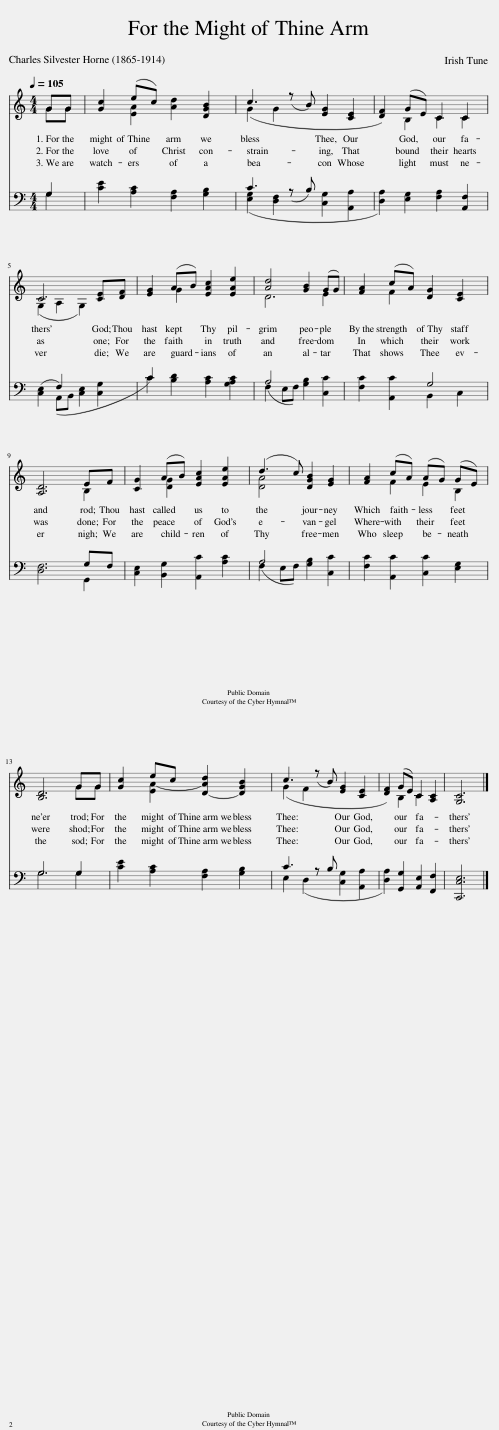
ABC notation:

X:1
%%score ( 1 2 ) ( 3 4 )
L:1/8
Q:1/4=105
M:4/4
I:linebreak $
K:C
V:1 treble
V:2 treble
V:3 bass
V:4 bass
V:1
 GG | [Gc]2 (ec) [Ad]2 [DGB]2 | c3 (z B) [EG]2 [CE]2 | [DF]2 (GE) C2 C2 |$ C6 [CE][DF] | %5
 [EG]2 (AB) [EAc]2 [EAe]2 | [Ad]4 [GB]2 (GG) | [FA]2 (cA) [DG]2 [CE]2 |$ [A,D]6 EF | [CG]2 (AB) [EAc]2 [EAe]2 | %10
 (d3 c) [DGB]2 [EG]2 | [FA]2 (cA) (AG) (GE) |$ [B,D]6 GG | [Gc]2 ec [D-Ad]2 [DGB]2 | c3 (z B) [EG]2 [CE]2 | %15
 [DF]2 (GE) C2 [A,C]2 | [G,C]6 |] %17
V:2
 GG | x2 [EA]2 x4 | G2 G2 x5 | x2 B,2 C2 C2 |$ (G,2 A,2 G,2) x2 | %5
 x2 G2 x4 | D6 E2 | x2 F2 x4 |$ x6 B,2 | x2 [DG]2 x4 | %10
 [DA]4 x4 | x2 F2 E2 B,2 |$ x6 GG | x2 [EA-]2 x4 | G2 F2 x5 | %15
 x2 B,2 C2 x2 | x6 |] %17
V:3
 G,2 | [CE]2 [A,C]2 [F,A,]2 [G,B,]2 | C3 (z B,) [C,G,]2 [A,,A,]2 | [D,A,]2 [E,G,]2 [F,A,]2 [A,,F,]2 |$ ([C,E,]2 F,2) [C,E,]2 [C,G,]2 | %5
 C2 [B,D]2 [A,C]2 [G,A,C]2 | A,4 [G,B,]2 [C,C]2 | [F,C]2 [A,,C]2 G,4 |$ [D,F,]6 G,F, | [C,E,]2 [B,,G,]2 [A,,C]2 [A,C]2 | %10
 A,4 [G,B,]2 [C,C]2 | [F,C]2 [A,,C]2 [C,C]2 [E,G,]2 |$ G,6 G,2 | [CE]2 [A,C]2 [F,A,]2 [G,B,]2 | C3 z B, [C,G,]2 [A,,A,]2 | %15
 [D,A,]2 [G,,G,]2 [A,,E,]2 [F,,F,]2 | [C,,C,E,]6 |] %17
V:4
 G,2 | x8 | [E,G,]2 [D,F,]2 x5 | x8 |$ x2 A,,B,, x4 | %5
 C2 x6 | (F,2 E,F,) x4 | x4 B,,2 C,2 |$ x6 G,,2 | x8 | %10
 (F,2 E,F,) x4 | x8 |$ G,6 G,2 | x8 | E,2 D,2 x5 | %15
 x8 | x6 |] %17
